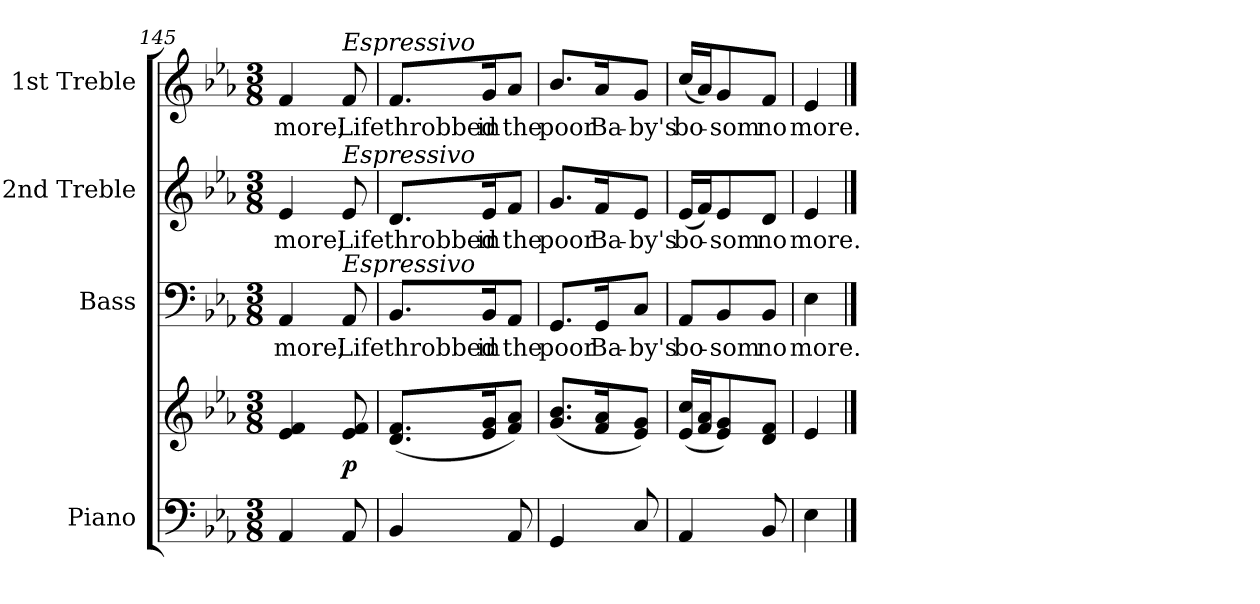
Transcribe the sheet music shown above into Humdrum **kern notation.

**kern	**kern	**dynam	**kern	**text	**kern	**text	**kern	**text
*part4	*part4	*part4	*part3	*part3	*part2	*part2	*part1	*part1
*staff5	*staff4	*staff4/5	*staff3	*staff3	*staff2	*staff2	*staff1	*staff1
*I"Piano	*	*	*I"Bass	*	*I"2nd Treble	*	*I"1st Treble	*
*clefF4	*clefG2	*	*clefF4	*	*clefG2	*	*clefG2	*
*k[b-e-a-]	*k[b-e-a-]	*	*k[b-e-a-]	*	*k[b-e-a-]	*	*k[b-e-a-]	*
*E-:	*E-:	*	*E-:	*	*E-:	*	*E-:	*
*M3/8	*M3/8	*	*M3/8	*	*M3/8	*	*M3/8	*
=145	=145	=145	=145	=145	=145	=145	=145	=145
!	!	!	!	!LO:LY:b:color=#000000	!	!	!	!
!	!	!	!	!	!	!LO:LY:b:color=#000000	!	!
!	!	!	!	!	!	!	!	!LO:LY:b:color=#000000
4AA-i/	4e-i/ 4fi	.	4AA-i/	more;	4e-i/	more;	4fi/	more;
!	!	!	!	!LO:LY:b:color=#000000	!	!	!	!
!	!	!	!	!	!	!LO:LY:b:color=#000000	!	!
!	!	!	!	!	!	!	!LO:TX:a:i:t=Espressivo	!
!	!	!	!	!	!LO:TX:a:i:t=Espressivo	!	!	!
!	!	!	!LO:TX:a:i:t=Espressivo	!	!	!	!	!
!	!	!	!	!	!	!	!	!LO:LY:b:color=#000000
8AA-i/	8e-i/ 8fi	p	8AA-i/	Life	8e-i/	Life	8fi/	Life
=146	=146	=146	=146	=146	=146	=146	=146	=146
!	!	!	!	!LO:LY:b:color=#000000	!	!	!	!
!	!	!	!	!	!	!LO:LY:b:color=#000000	!	!
!	!	!	!	!	!	!	!	!LO:LY:b:color=#000000
4BB-i/	(8.di/ 8.fi/L	.	8.BB-i/L	throbbed	8.di/L	throbbed	8.fi/L	throbbed
!	!	!	!	!LO:LY:b:color=#000000	!	!	!	!
!	!	!	!	!	!	!LO:LY:b:color=#000000	!	!
!	!	!	!	!	!	!	!	!LO:LY:b:color=#000000
.	16e-i/ 16gi/K	.	16BB-i/K	in	16e-i/K	in	16gi/K	in
!	!	!	!	!LO:LY:b:color=#000000	!	!	!	!
!	!	!	!	!	!	!LO:LY:b:color=#000000	!	!
!	!	!	!	!	!	!	!	!LO:LY:b:color=#000000
8AA-i/	8fi/ 8a-i/J)	.	8AA-i/J	the	8fi/J	the	8a-i/J	the
=147	=147	=147	=147	=147	=147	=147	=147	=147
!	!	!	!	!LO:LY:b:color=#000000	!	!	!	!
!	!	!	!	!	!	!LO:LY:b:color=#000000	!	!
!	!	!	!	!	!	!	!	!LO:LY:b:color=#000000
4GGi/	(8.gi/ 8.b-i/L	.	8.GGi/L	poor	8.gi/L	poor	8.b-i/L	poor
!	!	!	!	!LO:LY:b:color=#000000	!	!	!	!
!	!	!	!	!	!	!LO:LY:b:color=#000000	!	!
!	!	!	!	!	!	!	!	!LO:LY:b:color=#000000
.	16fi/ 16a-i/K	.	16GGi/K	Ba-	16fi/K	Ba-	16a-i/K	Ba-
!	!	!	!	!LO:LY:b:color=#000000	!	!	!	!
!	!	!	!	!	!	!LO:LY:b:color=#000000	!	!
!	!	!	!	!	!	!	!	!LO:LY:b:color=#000000
8Ci/	8e-i/ 8gi/J)	.	8Ci/J	-by's	8e-i/J	-by's	8gi/J	-by's
=148	=148	=148	=148	=148	=148	=148	=148	=148
!	!	!	!	!LO:LY:b:color=#000000	!	!	!	!
!	!	!	!	!	!	!LO:LY:b:color=#000000	!	!
!	!	!	!	!	!	!	!	!LO:LY:b:color=#000000
4AA-i/	(16e-i/ 16cci/LL	.	8AA-i/L	bo-	(16e-i/LL	bo-	(16cci/LL	bo-
.	16fi/ 16a-i/J	.	.	.	16fi/J)	.	16a-i/J)	.
!	!	!	!	!LO:LY:b:color=#000000	!	!	!	!
!	!	!	!	!	!	!LO:LY:b:color=#000000	!	!
!	!	!	!	!	!	!	!	!LO:LY:b:color=#000000
.	8e-i/ 8gi/)	.	8BB-i/	-som	8e-i/	-som	8gi/	-som
!	!	!	!	!LO:LY:b:color=#000000	!	!	!	!
!	!	!	!	!	!	!LO:LY:b:color=#000000	!	!
!	!	!	!	!	!	!	!	!LO:LY:b:color=#000000
8BB-i/	8di/ 8fi/J	.	8BB-i/J	no	8di/J	no	8fi/J	no
=149	=149	=149	=149	=149	=149	=149	=149	=149
!	!	!	!	!LO:LY:b:color=#000000	!	!	!	!
!	!	!	!	!	!	!LO:LY:b:color=#000000	!	!
!	!	!	!	!	!	!	!	!LO:LY:b:color=#000000
4E-i\	4e-i/	.	4E-i\	more.	4e-i/	more.	4e-i/	more.
==	==	==	==	==	==	==	==	==
*-	*-	*-	*-	*-	*-	*-	*-	*-
